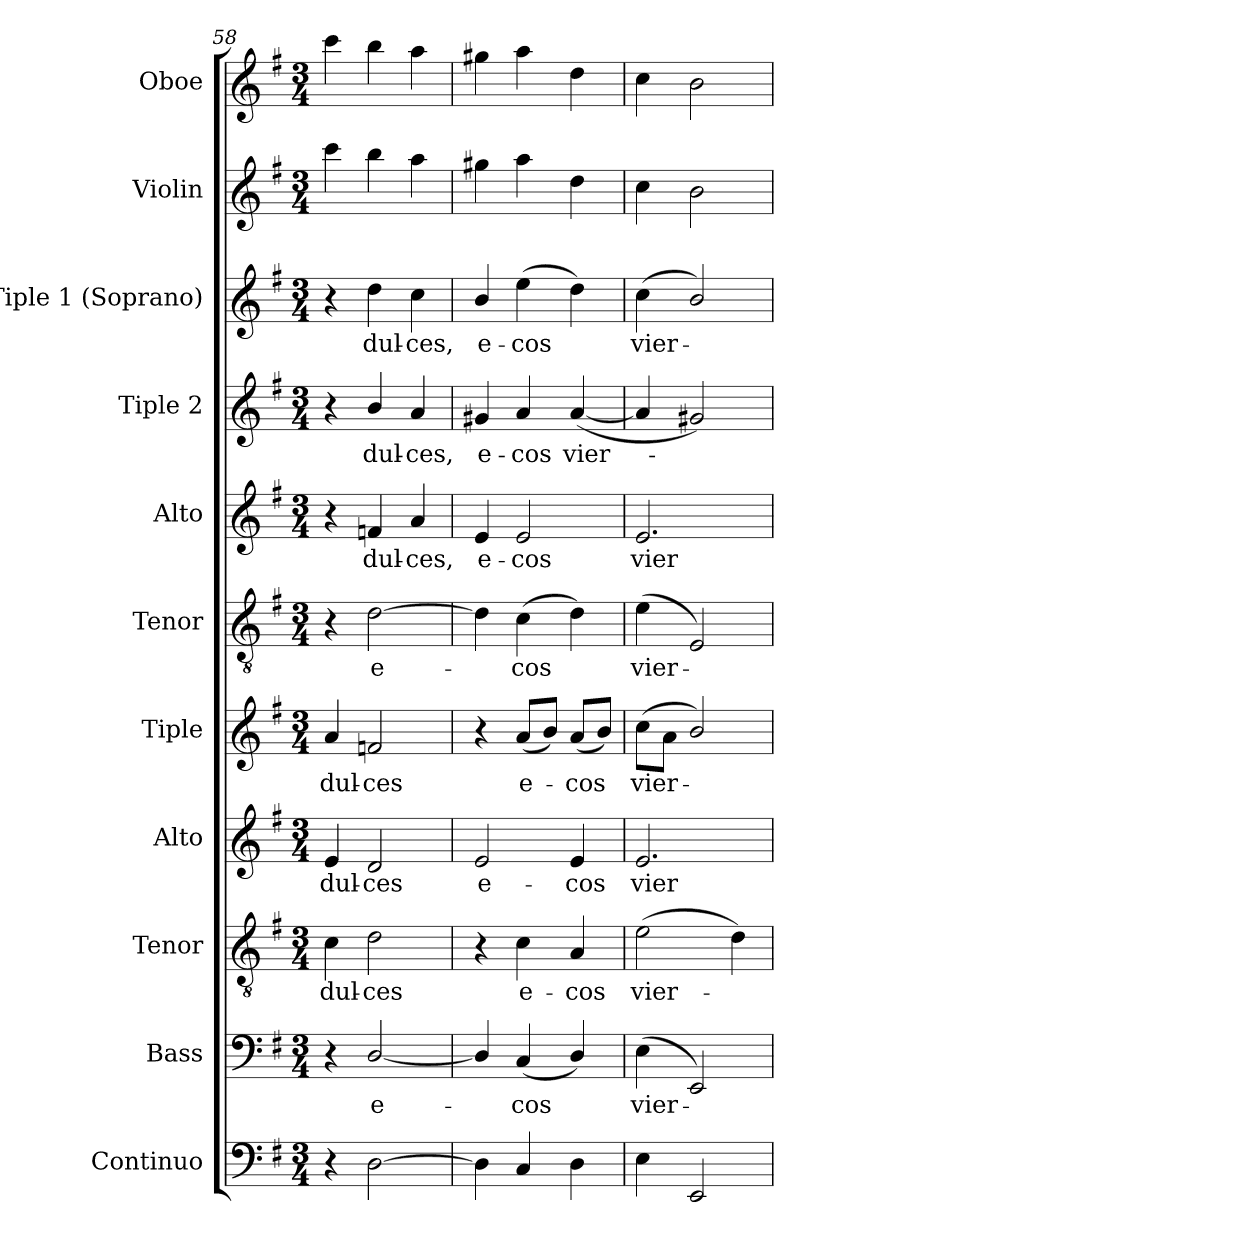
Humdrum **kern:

**kern	**kern	**text	**kern	**text	**kern	**text	**kern	**text	**kern	**text	**kern	**text	**kern	**text	**kern	**text	**kern	**kern
*part11	*part10	*part10	*part9	*part9	*part8	*part8	*part7	*part7	*part6	*part6	*part5	*part5	*part4	*part4	*part3	*part3	*part2	*part1
*staff11	*staff10	*staff10	*staff9	*staff9	*staff8	*staff8	*staff7	*staff7	*staff6	*staff6	*staff5	*staff5	*staff4	*staff4	*staff3	*staff3	*staff2	*staff1
*I"Continuo	*I"Bass	*	*I"Tenor	*	*I"Alto	*	*I"Tiple	*	*I"Tenor	*	*I"Alto	*	*I"Tiple 2	*	*I"Tiple 1 (Soprano)	*	*I"Violin	*I"Oboe
*I'Cont.	*I'B.	*	*I'T.	*	*I'A.	*	*	*	*I'T.	*	*I'A.	*	*	*	*I'S1.	*	*I'Vln.	*I'Ob.
*clefF4	*clefF4	*	*clefGv2	*	*clefG2	*	*clefG2	*	*clefGv2	*	*clefG2	*	*clefG2	*	*clefG2	*	*clefG2	*clefG2
*	*	*	*ITrd7c12	*	*	*	*	*	*ITrd7c12	*	*	*	*	*	*	*	*	*
*k[f#]	*k[f#]	*	*k[f#]	*	*k[f#]	*	*k[f#]	*	*k[f#]	*	*k[f#]	*	*k[f#]	*	*k[f#]	*	*k[f#]	*k[f#]
*G:	*G:	*	*G:	*	*G:	*	*G:	*	*G:	*	*G:	*	*G:	*	*G:	*	*G:	*G:
*M3/4	*M3/4	*	*M3/4	*	*M3/4	*	*M3/4	*	*M3/4	*	*M3/4	*	*M3/4	*	*M3/4	*	*M3/4	*M3/4
=58	=58	=58	=58	=58	=58	=58	=58	=58	=58	=58	=58	=58	=58	=58	=58	=58	=58	=58
!	!	!	!	!LO:LY:b:color=#000000	!	!	!	!	!	!	!	!	!	!	!	!	!	!
!	!	!	!	!	!	!LO:LY:b:color=#000000	!	!	!	!	!	!	!	!	!	!	!	!
!	!	!	!	!	!	!	!	!LO:LY:b:color=#000000	!	!	!	!	!	!	!	!	!	!
4r	4r	.	4Ci\	dul-	4ei/	dul-	4ai/	dul-	4r	.	4r	.	4r	.	4r	.	4ccci\	4ccci\
!	!	!LO:LY:b:color=#000000	!	!	!	!	!	!	!	!	!	!	!	!	!	!	!	!
!	!	!	!	!LO:LY:b:color=#000000	!	!	!	!	!	!	!	!	!	!	!	!	!	!
!	!	!	!	!	!	!LO:LY:b:color=#000000	!	!	!	!	!	!	!	!	!	!	!	!
!	!	!	!	!	!	!	!	!LO:LY:b:color=#000000	!	!	!	!	!	!	!	!	!	!
!	!	!	!	!	!	!	!	!	!	!LO:LY:b:color=#000000	!	!	!	!	!	!	!	!
!	!	!	!	!	!	!	!	!	!	!	!	!LO:LY:b:color=#000000	!	!	!	!	!	!
!	!	!	!	!	!	!	!	!	!	!	!	!	!	!LO:LY:b:color=#000000	!	!	!	!
!	!	!	!	!	!	!	!	!	!	!	!	!	!	!	!	!LO:LY:b:color=#000000	!	!
[2Di\	[2Di/	e-	2Di\	-ces	2di/	-ces	2fni/	-ces	[2Di\	e-	4fni/	dul-	4bi/	dul-	4ddi\	dul-	4bbi\	4bbi\
!	!	!	!	!	!	!	!	!	!	!	!	!LO:LY:b:color=#000000	!	!	!	!	!	!
!	!	!	!	!	!	!	!	!	!	!	!	!	!	!LO:LY:b:color=#000000	!	!	!	!
!	!	!	!	!	!	!	!	!	!	!	!	!	!	!	!	!LO:LY:b:color=#000000	!	!
.	.	.	.	.	.	.	.	.	.	.	4ai/	-ces,	4ai/	-ces,	4cci\	-ces,	4aai\	4aai\
=59	=59	=59	=59	=59	=59	=59	=59	=59	=59	=59	=59	=59	=59	=59	=59	=59	=59	=59
!	!	!	!	!	!	!LO:LY:b:color=#000000	!	!	!	!	!	!	!	!	!	!	!	!
!	!	!	!	!	!	!	!	!	!	!	!	!LO:LY:b:color=#000000	!	!	!	!	!	!
!	!	!	!	!	!	!	!	!	!	!	!	!	!	!LO:LY:b:color=#000000	!	!	!	!
!	!	!	!	!	!	!	!	!	!	!	!	!	!	!	!	!LO:LY:b:color=#000000	!	!
4Di\]	4Di/]	.	4r	.	2ei/	e-	4r	.	4Di\]	.	4ei/	e-	4g#Xi/	e-	4bi/	e-	4gg#Xi\	4gg#Xi\
!	!	!LO:LY:b:color=#000000	!	!	!	!	!	!	!	!	!	!	!	!	!	!	!	!
!	!	!	!	!LO:LY:b:color=#000000	!	!	!	!	!	!	!	!	!	!	!	!	!	!
!	!	!	!	!	!	!	!	!LO:LY:b:color=#000000	!	!	!	!	!	!	!	!	!	!
!	!	!	!	!	!	!	!	!	!	!LO:LY:b:color=#000000	!	!	!	!	!	!	!	!
!	!	!	!	!	!	!	!	!	!	!	!	!LO:LY:b:color=#000000	!	!	!	!	!	!
!	!	!	!	!	!	!	!	!	!	!	!	!	!	!LO:LY:b:color=#000000	!	!	!	!
!	!	!	!	!	!	!	!	!	!	!	!	!	!	!	!	!LO:LY:b:color=#000000	!	!
4Ci/	(4Ci/	-cos	4Ci\	e-	.	.	(8ai/L	e-	(4Ci\	-cos	2ei/	-cos	4ai/	-cos	(4eei\	-cos	4aai\	4aai\
.	.	.	.	.	.	.	8bi/J)	.	.	.	.	.	.	.	.	.	.	.
!	!	!	!	!LO:LY:b:color=#000000	!	!	!	!	!	!	!	!	!	!	!	!	!	!
!	!	!	!	!	!	!LO:LY:b:color=#000000	!	!	!	!	!	!	!	!	!	!	!	!
!	!	!	!	!	!	!	!	!LO:LY:b:color=#000000	!	!	!	!	!	!	!	!	!	!
!	!	!	!	!	!	!	!	!	!	!	!	!	!	!LO:LY:b:color=#000000	!	!	!	!
4Di\	4Di/)	.	4AAi/	-cos	4ei/	-cos	(8ai/L	-cos	4Di\)	.	.	.	([4ai/	vier-	4ddi\)	.	4ddi\	4ddi\
.	.	.	.	.	.	.	8bi/J)	.	.	.	.	.	.	.	.	.	.	.
=60	=60	=60	=60	=60	=60	=60	=60	=60	=60	=60	=60	=60	=60	=60	=60	=60	=60	=60
!	!	!LO:LY:b:color=#000000	!	!	!	!	!	!	!	!	!	!	!	!	!	!	!	!
!	!	!	!	!LO:LY:b:color=#000000	!	!	!	!	!	!	!	!	!	!	!	!	!	!
!	!	!	!	!	!	!LO:LY:b:color=#000000	!	!	!	!	!	!	!	!	!	!	!	!
!	!	!	!	!	!	!	!	!LO:LY:b:color=#000000	!	!	!	!	!	!	!	!	!	!
!	!	!	!	!	!	!	!	!	!	!LO:LY:b:color=#000000	!	!	!	!	!	!	!	!
!	!	!	!	!	!	!	!	!	!	!	!	!LO:LY:b:color=#000000	!	!	!	!	!	!
!	!	!	!	!	!	!	!	!	!	!	!	!	!	!	!	!LO:LY:b:color=#000000	!	!
4Ei\	(4Ei\	vier-	(2Ei\	vier-	2.ei/	vier-	(8cci\L	vier-	(4Ei\	vier-	2.ei/	vier-	4ai/]	.	(4cci\	vier-	4cci\	4cci\
.	.	.	.	.	.	.	8ai\J	.	.	.	.	.	.	.	.	.	.	.
2EEi/	2EEi/)	.	.	.	.	.	2bi/)	.	2EEi/)	.	.	.	2g#Xi/)	.	2bi/)	.	2bi\	2bi\
.	.	.	4Di\)	.	.	.	.	.	.	.	.	.	.	.	.	.	.	.
=	=	=	=	=	=	=	=	=	=	=	=	=	=	=	=	=	=	=
*-	*-	*-	*-	*-	*-	*-	*-	*-	*-	*-	*-	*-	*-	*-	*-	*-	*-	*-
